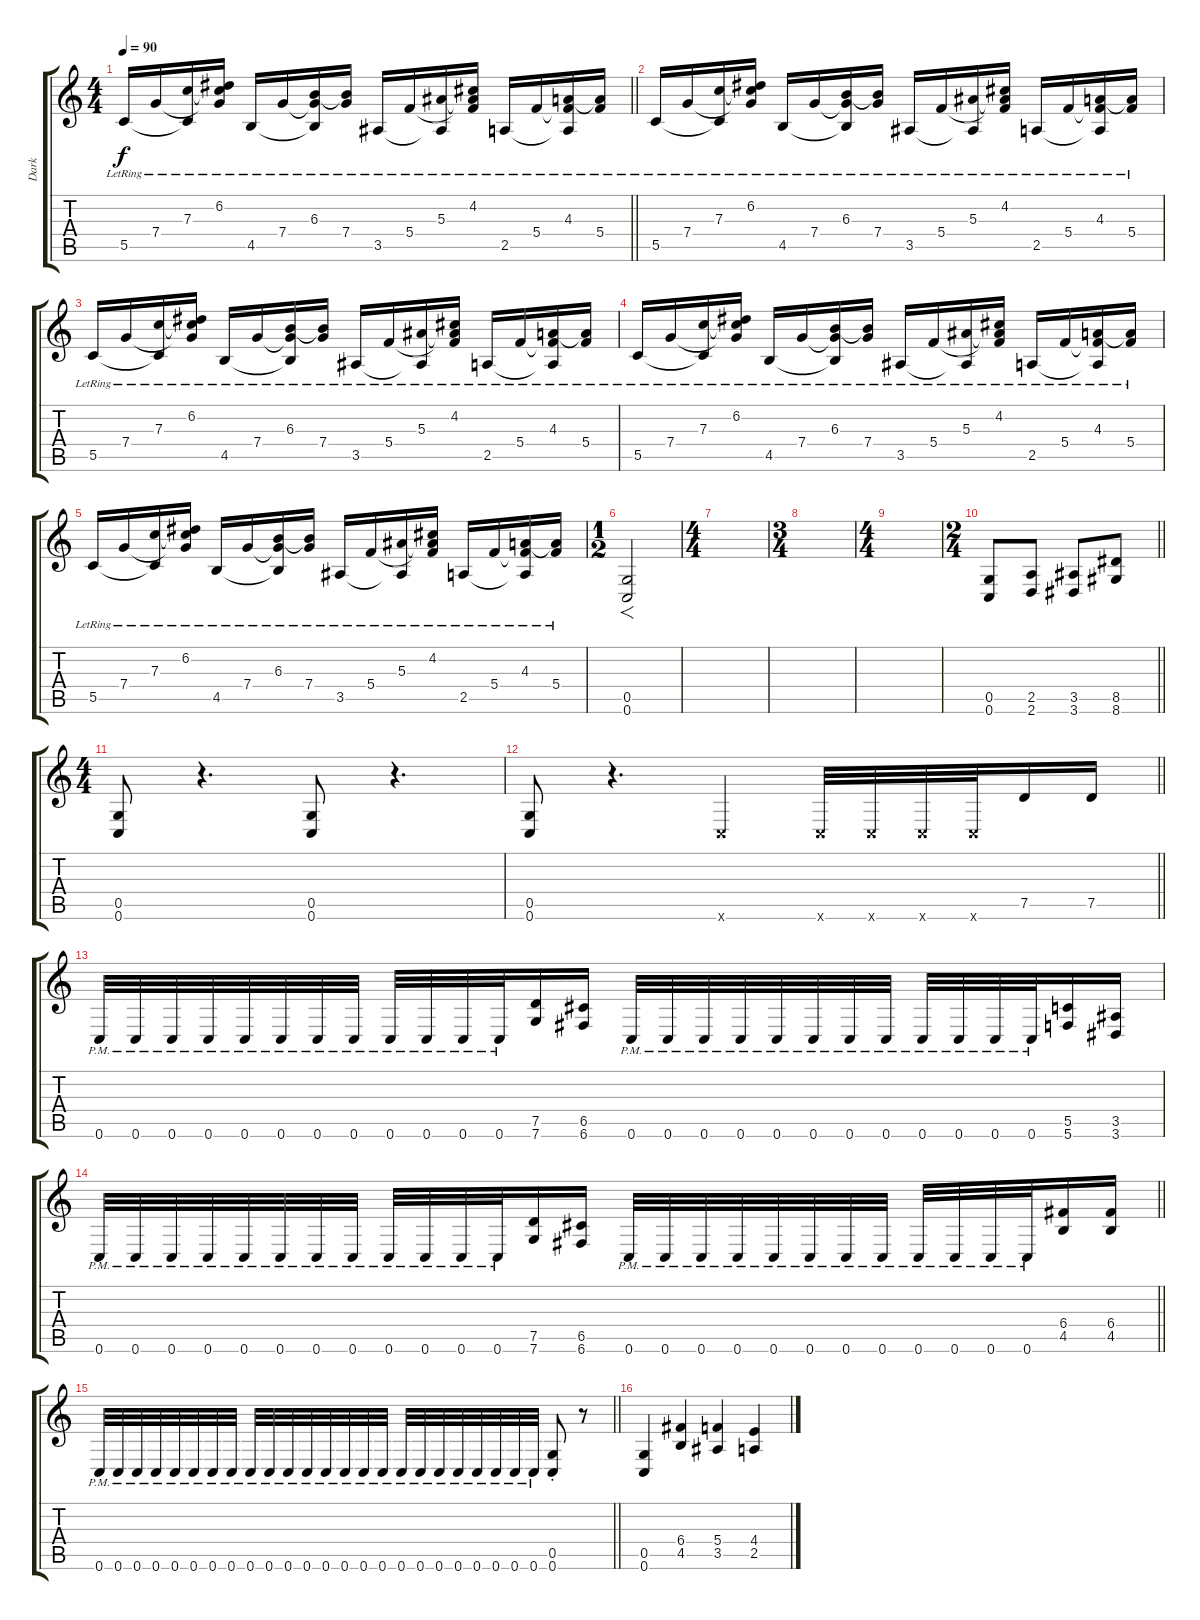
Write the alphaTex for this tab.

\track ("Dark" "Dark") {instrument overdrivenguitar}
\staff {score tabs}
\tuning (D4 A3 F3 C3 G2 C2) {hide}
\ts (4 4)
\tempo 90
\clef g2
\barLineRight lightlight
\ks c
5.5{lr}.16{dy f} 7.4{lr}.16 (7.3{lr} 5.5{t}).16 (6.2{lr} 7.3{t} 7.4{t}).16 4.5{lr}.16 7.4{lr}.16 (6.3{lr} 7.4{t} 4.5{t}).16 (6.3{t} 7.4{lr}).16 3.5{lr}.16 5.4{lr}.16 (5.3{lr} 3.5{t}).16 (4.2{lr} 5.3{t} 5.4{t}).16 2.5{lr}.16 5.4{lr}.16 (4.3{lr} 5.4{t} 2.5{t}).16 (4.3{t} 5.4{lr}).16 |
5.5{lr}.16 7.4{lr}.16 (7.3{lr} 5.5{t}).16 (6.2{lr} 7.3{t} 7.4{t}).16 4.5{lr}.16 7.4{lr}.16 (6.3{lr} 7.4{t} 4.5{t}).16 (6.3{t} 7.4{lr}).16 3.5{lr}.16 5.4{lr}.16 (5.3{lr} 3.5{t}).16 (4.2{lr} 5.3{t} 5.4{t}).16 2.5{lr}.16 5.4{lr}.16 (4.3{lr} 5.4{t} 2.5{t}).16 (4.3{t} 5.4{lr}).16 |
5.5{lr}.16 7.4{lr}.16 (7.3{lr} 5.5{t}).16 (6.2{lr} 7.3{t} 7.4{t}).16 4.5{lr}.16 7.4{lr}.16 (6.3{lr} 7.4{t} 4.5{t}).16 (6.3{t} 7.4{lr}).16 3.5{lr}.16 5.4{lr}.16 (5.3{lr} 3.5{t}).16 (4.2{lr} 5.3{t} 5.4{t}).16 2.5{lr}.16 5.4{lr}.16 (4.3{lr} 5.4{t} 2.5{t}).16 (4.3{t} 5.4{lr}).16 |
5.5{lr}.16 7.4{lr}.16 (7.3{lr} 5.5{t}).16 (6.2{lr} 7.3{t} 7.4{t}).16 4.5{lr}.16 7.4{lr}.16 (6.3{lr} 7.4{t} 4.5{t}).16 (6.3{t} 7.4{lr}).16 3.5{lr}.16 5.4{lr}.16 (5.3{lr} 3.5{t}).16 (4.2{lr} 5.3{t} 5.4{t}).16 2.5{lr}.16 5.4{lr}.16 (4.3{lr} 5.4{t} 2.5{t}).16 (4.3{t} 5.4{lr}).16 |
5.5{lr}.16 7.4{lr}.16 (7.3{lr} 5.5{t}).16 (6.2{lr} 7.3{t} 7.4{t}).16 4.5{lr}.16 7.4{lr}.16 (6.3{lr} 7.4{t} 4.5{t}).16 (6.3{t} 7.4{lr}).16 3.5{lr}.16 5.4{lr}.16 (5.3{lr} 3.5{t}).16 (4.2{lr} 5.3{t} 5.4{t}).16 2.5{lr}.16 5.4{lr}.16 (4.3{lr} 5.4{t} 2.5{t}).16 (4.3{t} 5.4{lr}).16 |
\ts (1 2)
(0.5 0.6).2{f instrument distortionguitar} |
\ts (4 4)
|
\ts (3 4)
|
\ts (4 4)
|
\ts (2 4)
\barLineRight lightlight
(0.5 0.6).8 (2.5 2.6).8 (3.5 3.6).8 (8.5 8.6).8 |
\ts (4 4)
(0.5 0.6).8 r.4{d} (0.5 0.6).8 r.4{d} |
\barLineRight lightlight
(0.5 0.6).8 r.4{d} 0.6{x}.4 0.6{x}.32 0.6{x}.32 0.6{x}.32 0.6{x}.32 7.5.16 7.5.16 |
0.6{pm}.32 0.6{pm}.32 0.6{pm}.32 0.6{pm}.32 0.6{pm}.32 0.6{pm}.32 0.6{pm}.32 0.6{pm}.32 0.6{pm}.32 0.6{pm}.32 0.6{pm}.32 0.6{pm}.32 (7.5 7.6).16 (6.5 6.6).16 0.6{pm}.32 0.6{pm}.32 0.6{pm}.32 0.6{pm}.32 0.6{pm}.32 0.6{pm}.32 0.6{pm}.32 0.6{pm}.32 0.6{pm}.32 0.6{pm}.32 0.6{pm}.32 0.6{pm}.32 (5.5 5.6).16 (3.5 3.6).16 |
\barLineRight lightlight
0.6{pm}.32 0.6{pm}.32 0.6{pm}.32 0.6{pm}.32 0.6{pm}.32 0.6{pm}.32 0.6{pm}.32 0.6{pm}.32 0.6{pm}.32 0.6{pm}.32 0.6{pm}.32 0.6{pm}.32 (7.5 7.6).16 (6.5 6.6).16 0.6{pm}.32 0.6{pm}.32 0.6{pm}.32 0.6{pm}.32 0.6{pm}.32 0.6{pm}.32 0.6{pm}.32 0.6{pm}.32 0.6{pm}.32 0.6{pm}.32 0.6{pm}.32 0.6{pm}.32 (6.4 4.5).16 (6.4 4.5).16 |
\barLineRight lightlight
0.6{pm}.32 0.6{pm}.32 0.6{pm}.32 0.6{pm}.32 0.6{pm}.32 0.6{pm}.32 0.6{pm}.32 0.6{pm}.32 0.6{pm}.32 0.6{pm}.32 0.6{pm}.32 0.6{pm}.32 0.6{pm}.32 0.6{pm}.32 0.6{pm}.32 0.6{pm}.32 0.6{pm}.32 0.6{pm}.32 0.6{pm}.32 0.6{pm}.32 0.6{pm}.32 0.6{pm}.32 0.6{pm}.32 0.6{pm}.32 (0.5{st} 0.6{st}).8 r.8 |
(0.5 0.6).4 (6.4 4.5).4 (5.4 3.5).4 (4.4 2.5).4
